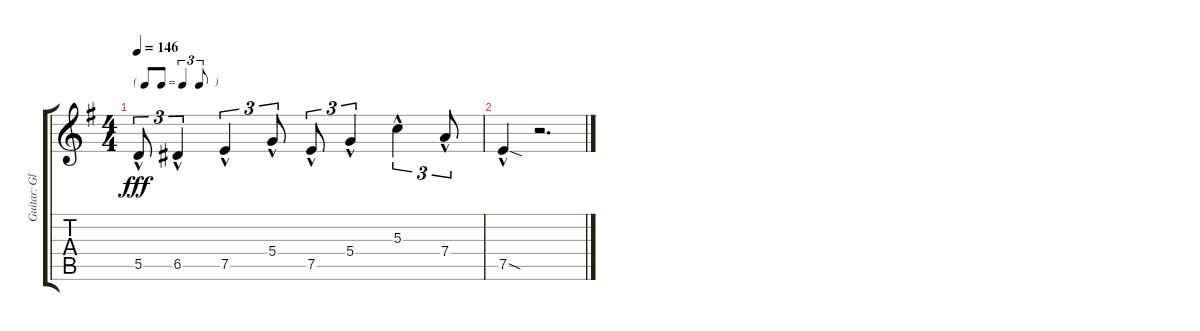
\track ("Guitar: Glenn" "Guitar: Gl") {instrument distortionguitar}
\staff {score tabs}
\tuning (E4 B3 G3 D3 A2 E2) {hide}
\ts (4 4)
\tf triplet8th
\tempo 146
\clef g2
\ks g
5.5{hac}.8{tu (3 2) dy fff} 6.5{hac}.4{tu (3 2)} 7.5{hac}.4{tu (3 2)} 5.4{hac}.8{tu (3 2)} 7.5{hac}.8{tu (3 2)} 5.4{hac}.4{tu (3 2)} 5.3{hac}.4{tu (3 2)} 7.4{hac}.8{tu (3 2)} |
7.5{sod hac}.4 r.2{d}
